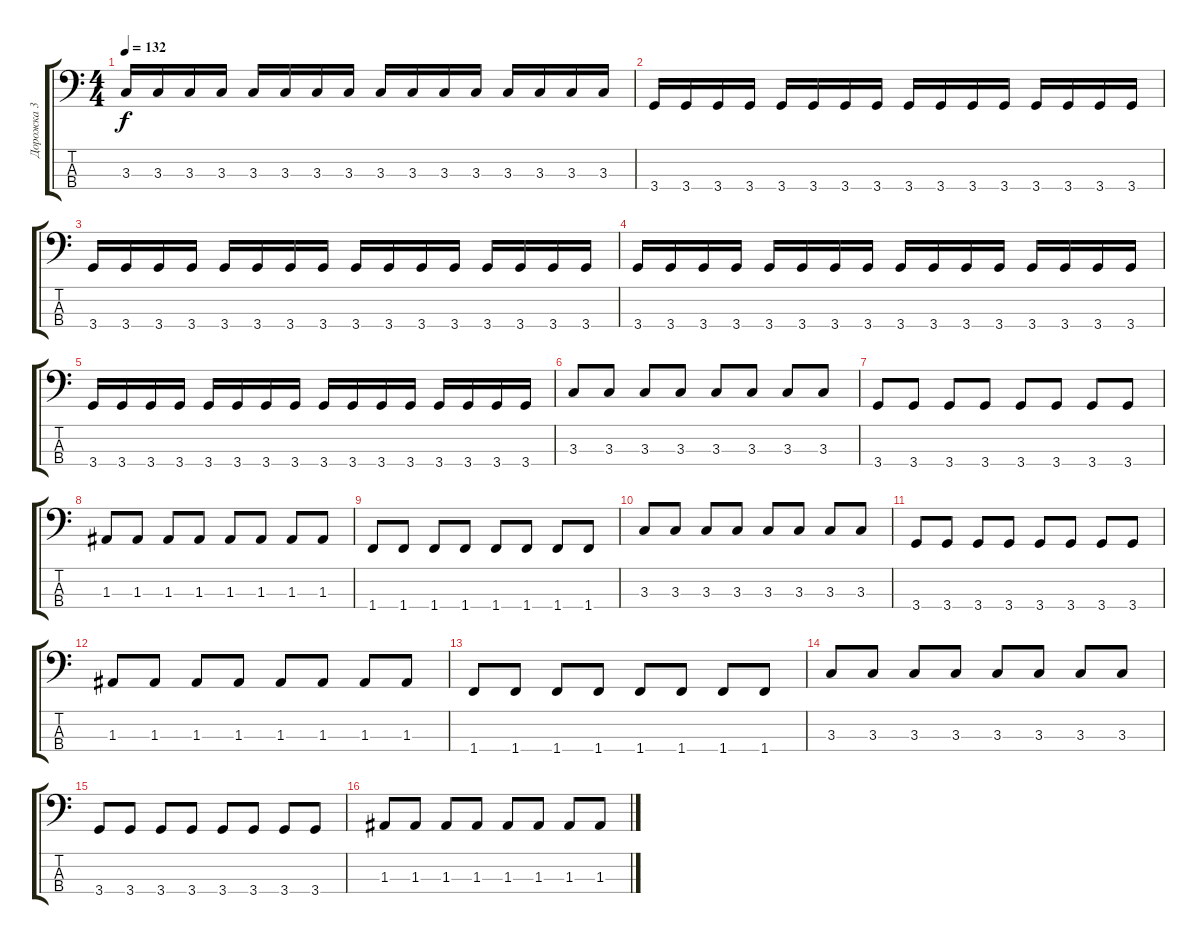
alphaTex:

\track ("Дорожка 3" "Дорожка 3") {instrument electricbasspick}
\staff {score tabs}
\tuning (G2 D2 A1 E1) {hide}
\ts (4 4)
\tempo 132
\clef f4
\ks c
3.3.16{dy f} 3.3.16 3.3.16 3.3.16 3.3.16 3.3.16 3.3.16 3.3.16 3.3.16 3.3.16 3.3.16 3.3.16 3.3.16 3.3.16 3.3.16 3.3.16 |
3.4.16 3.4.16 3.4.16 3.4.16 3.4.16 3.4.16 3.4.16 3.4.16 3.4.16 3.4.16 3.4.16 3.4.16 3.4.16 3.4.16 3.4.16 3.4.16 |
3.4.16 3.4.16 3.4.16 3.4.16 3.4.16 3.4.16 3.4.16 3.4.16 3.4.16 3.4.16 3.4.16 3.4.16 3.4.16 3.4.16 3.4.16 3.4.16 |
3.4.16 3.4.16 3.4.16 3.4.16 3.4.16 3.4.16 3.4.16 3.4.16 3.4.16 3.4.16 3.4.16 3.4.16 3.4.16 3.4.16 3.4.16 3.4.16 |
3.4.16 3.4.16 3.4.16 3.4.16 3.4.16 3.4.16 3.4.16 3.4.16 3.4.16 3.4.16 3.4.16 3.4.16 3.4.16 3.4.16 3.4.16 3.4.16 |
3.3.8 3.3.8 3.3.8 3.3.8 3.3.8 3.3.8 3.3.8 3.3.8 |
3.4.8 3.4.8 3.4.8 3.4.8 3.4.8 3.4.8 3.4.8 3.4.8 |
1.3.8 1.3.8 1.3.8 1.3.8 1.3.8 1.3.8 1.3.8 1.3.8 |
1.4.8 1.4.8 1.4.8 1.4.8 1.4.8 1.4.8 1.4.8 1.4.8 |
3.3.8 3.3.8 3.3.8 3.3.8 3.3.8 3.3.8 3.3.8 3.3.8 |
3.4.8 3.4.8 3.4.8 3.4.8 3.4.8 3.4.8 3.4.8 3.4.8 |
1.3.8 1.3.8 1.3.8 1.3.8 1.3.8 1.3.8 1.3.8 1.3.8 |
1.4.8 1.4.8 1.4.8 1.4.8 1.4.8 1.4.8 1.4.8 1.4.8 |
3.3.8 3.3.8 3.3.8 3.3.8 3.3.8 3.3.8 3.3.8 3.3.8 |
3.4.8 3.4.8 3.4.8 3.4.8 3.4.8 3.4.8 3.4.8 3.4.8 |
1.3.8 1.3.8 1.3.8 1.3.8 1.3.8 1.3.8 1.3.8 1.3.8
